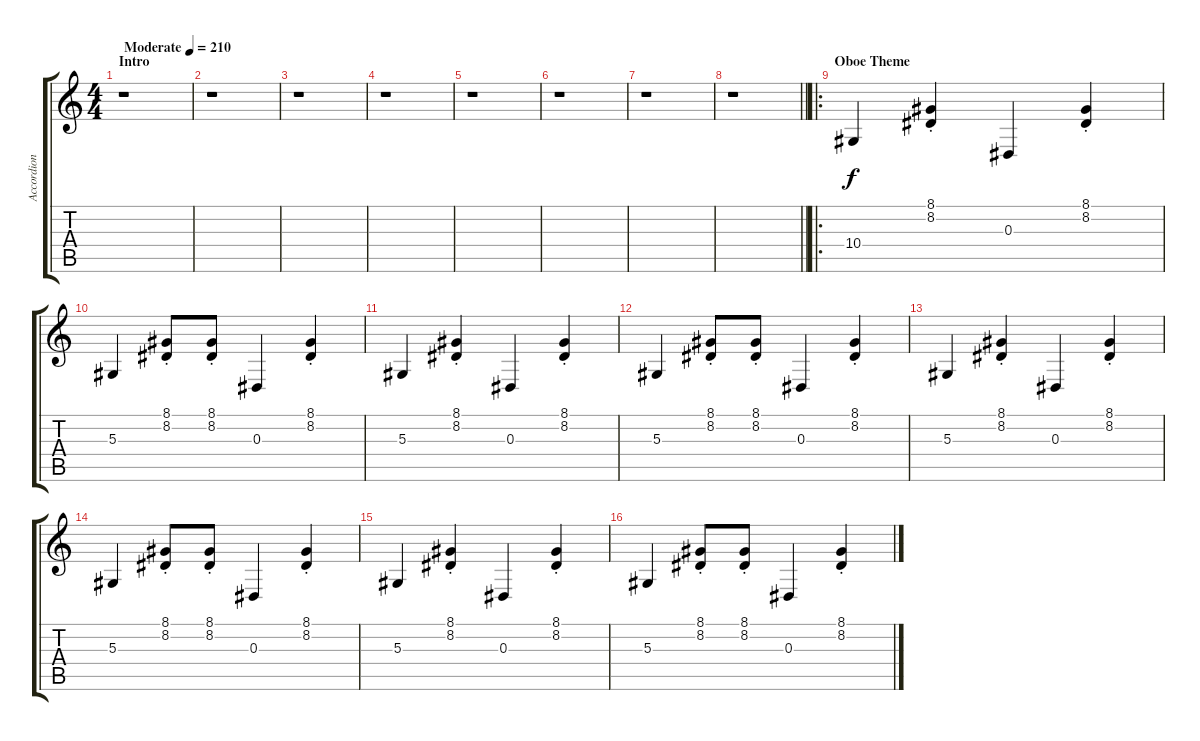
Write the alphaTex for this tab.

\track ("Accordion" "Accordion") {instrument accordion}
\staff {score tabs}
\tuning (C4 G3 Eb3 Bb2 F2 C2) {hide}
\ts (4 4)
\section ("" "Intro")
\tempo (210 "Moderate")
\clef g2
\ks c
r.1{dy f instrument accordion} |
r.1 |
r.1 |
r.1 |
r.1 |
r.1 |
r.1 |
\barLineRight lightlight
r.1 |
\ro
\section ("" "Oboe Theme")
10.4.4 (8.1{st} 8.2{st}).4 0.3.4 (8.1{st} 8.2{st}).4 |
5.3.4 (8.1{st} 8.2{st}).8 (8.1{st} 8.2{st}).8 0.3.4 (8.1{st} 8.2{st}).4 |
5.3.4 (8.1{st} 8.2{st}).4 0.3.4 (8.1{st} 8.2{st}).4 |
5.3.4 (8.1{st} 8.2{st}).8 (8.1{st} 8.2{st}).8 0.3.4 (8.1{st} 8.2{st}).4 |
5.3.4 (8.1{st} 8.2{st}).4 0.3.4 (8.1{st} 8.2{st}).4 |
5.3.4 (8.1{st} 8.2{st}).8 (8.1{st} 8.2{st}).8 0.3.4 (8.1{st} 8.2{st}).4 |
5.3.4 (8.1{st} 8.2{st}).4 0.3.4 (8.1{st} 8.2{st}).4 |
5.3.4 (8.1{st} 8.2{st}).8 (8.1{st} 8.2{st}).8 0.3.4 (8.1{st} 8.2{st}).4
